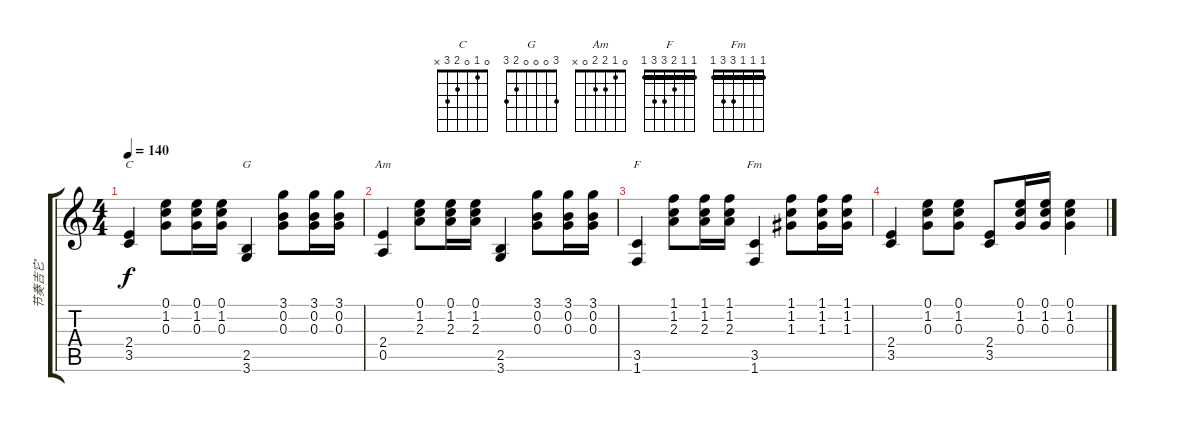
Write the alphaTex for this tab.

\track ("节奏吉它" "节奏吉它") {instrument acousticguitarsteel}
\staff {score tabs}
\tuning (E4 B3 G3 D3 A2 E2) {hide}
\chord ("C" 0 1 0 2 3 x)
\chord ("G" 3 0 0 0 2 3)
\chord ("Am" 0 1 2 2 0 x)
\chord ("F" 1 1 2 3 3 1) {barre 1}
\chord ("Fm" 1 1 1 3 3 1) {barre 1}
\ts (4 4)
\tempo 140
\clef g2
\ks c
(2.4 3.5).4{ch "C" dy f} (0.1 1.2 0.3).8 (0.1 1.2 0.3).16 (0.1 1.2 0.3).16 (2.5 3.6).4{ch "G"} (3.1 0.2 0.3).8 (3.1 0.2 0.3).16 (3.1 0.2 0.3).16 |
(2.4 0.5).4{ch "Am"} (0.1 1.2 2.3).8 (0.1 1.2 2.3).16 (0.1 1.2 2.3).16 (2.5 3.6).4 (3.1 0.2 0.3).8 (3.1 0.2 0.3).16 (3.1 0.2 0.3).16 |
(3.5 1.6).4{ch "F"} (1.1 1.2 2.3).8 (1.1 1.2 2.3).16 (1.1 1.2 2.3).16 (3.5 1.6).4{ch "Fm"} (1.1 1.2 1.3).8 (1.1 1.2 1.3).16 (1.1 1.2 1.3).16 |
(2.4 3.5).4 (0.1 1.2 0.3).8 (0.1 1.2 0.3).8 (2.4 3.5).8 (0.1 1.2 0.3).16 (0.1 1.2 0.3).16 (0.1 1.2 0.3).4
